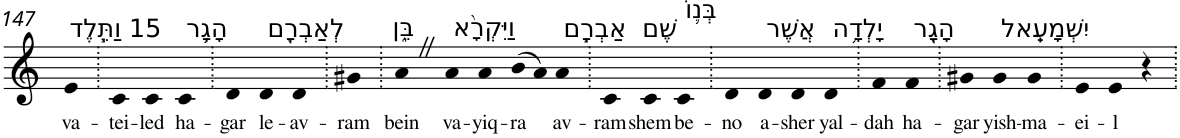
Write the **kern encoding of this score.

**kern	**text
*part1	*part1
*staff1	*staff1
*I"Piano	*
*I'Pno	*
!!LO:PB:g=z
*clefG2	*
*k[]	*
=147	=147
!LO:TX:a:t=15 וַתֵּ֧לֶד	!
!	!LO:LY:b
4e	va-
=148.	=148.
!	!LO:LY:b
4c	-tei-
!	!LO:LY:b
4c	-led
!LO:TX:a:t=הָגָ֛ר	!
!	!LO:LY:b
4c	ha-
=149.	=149.
!	!LO:LY:b
4d	-gar
!LO:TX:a:t=לְאַבְרָ֖ם	!
!	!LO:LY:b
4d	le-
!	!LO:LY:b
4d	-av-
=150.	=150.
!	!LO:LY:b
4g#X	-ram
=151.	=151.
!LO:TX:a:t=בֵּ֑ן	!
!	!LO:LY:b
4aZ	bein
!LO:TX:a:t=וַיִּקְרָ֨א	!
!	!LO:LY:b
4a	va-
!	!LO:LY:b
4a	-yiq-
!	!LO:LY:b
(>8b	-ra
8a)	.
!LO:TX:a:t=אַבְרָ֧ם	!
!	!LO:LY:b
4a	av-
=152.	=152.
!	!LO:LY:b
4c	-ram
!LO:TX:a:t=שֶׁם	!
!	!LO:LY:b
4c	shem
!LO:TX:a:t=בְּנ֛וֹ	!
!	!LO:LY:b
4c	be-
=153.	=153.
!	!LO:LY:b
4d	-no
!LO:TX:a:t=אֲשֶׁר	!
!	!LO:LY:b
4d	a-
!	!LO:LY:b
4d	-sher
!LO:TX:a:t=יָלְדָ֥ה	!
!	!LO:LY:b
4d	yal-
=154.	=154.
!	!LO:LY:b
4f	-dah
!LO:TX:a:t=הָגָ֖ר	!
!	!LO:LY:b
4f	ha-
=155.	=155.
!	!LO:LY:b
4g#X	-gar
!LO:TX:a:t=יִשְׁמָעֵֽאל	!
!	!LO:LY:b
4g#	yish-
!	!LO:LY:b
4g#	-ma-
=156.	=156.
!	!LO:LY:b
4e	-ei-
!	!LO:LY:b
4e	-l
4r	.
=.	=.
*-	*-
